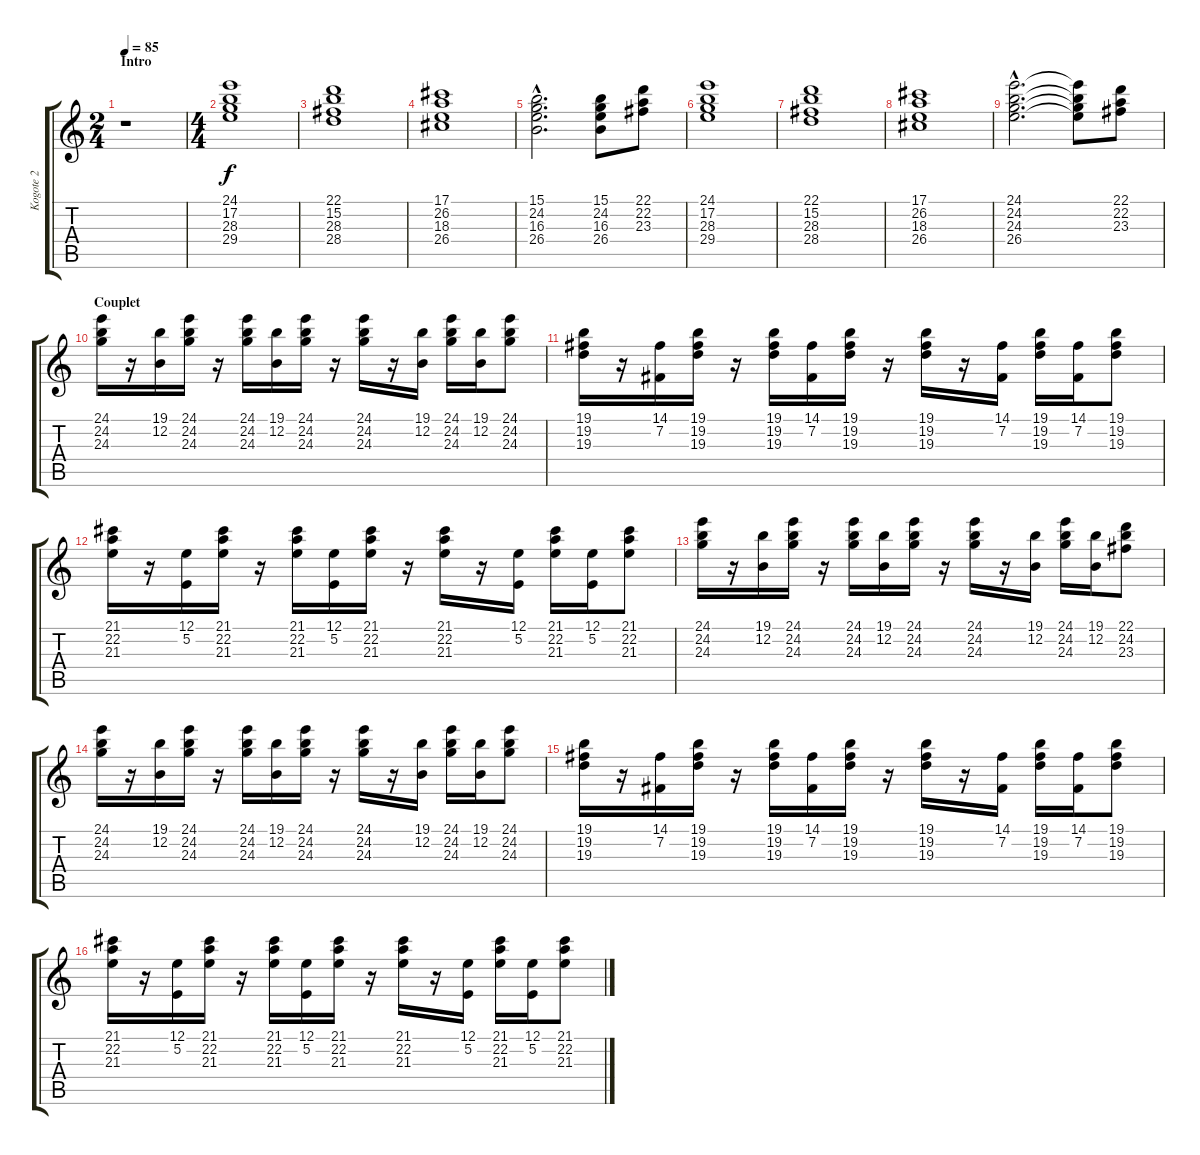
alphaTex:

\track ("Kogote 2" "Kogote 2") {instrument drawbarorgan}
\staff {score tabs}
\tuning (E4 B3 G3 D3 A2 E2) {hide}
\ts (2 4)
\section ("" "Intro")
\tempo 85
\clef g2
\ks c
r.1{dy f instrument drawbarorgan} |
\ts (4 4)
(24.1 17.2 28.3 29.4).1 |
(22.1 15.2 28.3 28.4).1 |
(17.1 26.2 18.3 26.4).1 |
(15.1{hac} 24.2{hac} 16.3{hac} 26.4{hac}).2{d} (15.1 24.2 16.3 26.4).8 (22.1 22.2 23.3).8 |
(24.1 17.2 28.3 29.4).1 |
(22.1 15.2 28.3 28.4).1 |
(17.1 26.2 18.3 26.4).1 |
(24.1{hac} 24.2{hac} 24.3{hac} 26.4{hac}).2{d} (24.1{t} 24.2{t} 24.3{t} 26.4{t}).8 (22.1 22.2 23.3).8 |
\section ("" "Couplet")
(24.1 24.2 24.3).16 r.16 (19.1 12.2).16 (24.1 24.2 24.3).16 r.16 (24.1 24.2 24.3).16 (19.1 12.2).16 (24.1 24.2 24.3).16 r.16 (24.1 24.2 24.3).16 r.16 (19.1 12.2).16 (24.1 24.2 24.3).16 (19.1 12.2).16 (24.1 24.2 24.3).8 |
(19.1 19.2 19.3).16 r.16 (14.1 7.2).16 (19.1 19.2 19.3).16 r.16 (19.1 19.2 19.3).16 (14.1 7.2).16 (19.1 19.2 19.3).16 r.16 (19.1 19.2 19.3).16 r.16 (14.1 7.2).16 (19.1 19.2 19.3).16 (14.1 7.2).16 (19.1 19.2 19.3).8 |
(21.1 22.2 21.3).16 r.16 (12.1 5.2).16 (21.1 22.2 21.3).16 r.16 (21.1 22.2 21.3).16 (12.1 5.2).16 (21.1 22.2 21.3).16 r.16 (21.1 22.2 21.3).16 r.16 (12.1 5.2).16 (21.1 22.2 21.3).16 (12.1 5.2).16 (21.1 22.2 21.3).8 |
(24.1 24.2 24.3).16 r.16 (19.1 12.2).16 (24.1 24.2 24.3).16 r.16 (24.1 24.2 24.3).16 (19.1 12.2).16 (24.1 24.2 24.3).16 r.16 (24.1 24.2 24.3).16 r.16 (19.1 12.2).16 (24.1 24.2 24.3).16 (19.1 12.2).16 (22.1 24.2 23.3).8 |
(24.1 24.2 24.3).16 r.16 (19.1 12.2).16 (24.1 24.2 24.3).16 r.16 (24.1 24.2 24.3).16 (19.1 12.2).16 (24.1 24.2 24.3).16 r.16 (24.1 24.2 24.3).16 r.16 (19.1 12.2).16 (24.1 24.2 24.3).16 (19.1 12.2).16 (24.1 24.2 24.3).8 |
(19.1 19.2 19.3).16 r.16 (14.1 7.2).16 (19.1 19.2 19.3).16 r.16 (19.1 19.2 19.3).16 (14.1 7.2).16 (19.1 19.2 19.3).16 r.16 (19.1 19.2 19.3).16 r.16 (14.1 7.2).16 (19.1 19.2 19.3).16 (14.1 7.2).16 (19.1 19.2 19.3).8 |
(21.1 22.2 21.3).16 r.16 (12.1 5.2).16 (21.1 22.2 21.3).16 r.16 (21.1 22.2 21.3).16 (12.1 5.2).16 (21.1 22.2 21.3).16 r.16 (21.1 22.2 21.3).16 r.16 (12.1 5.2).16 (21.1 22.2 21.3).16 (12.1 5.2).16 (21.1 22.2 21.3).8
